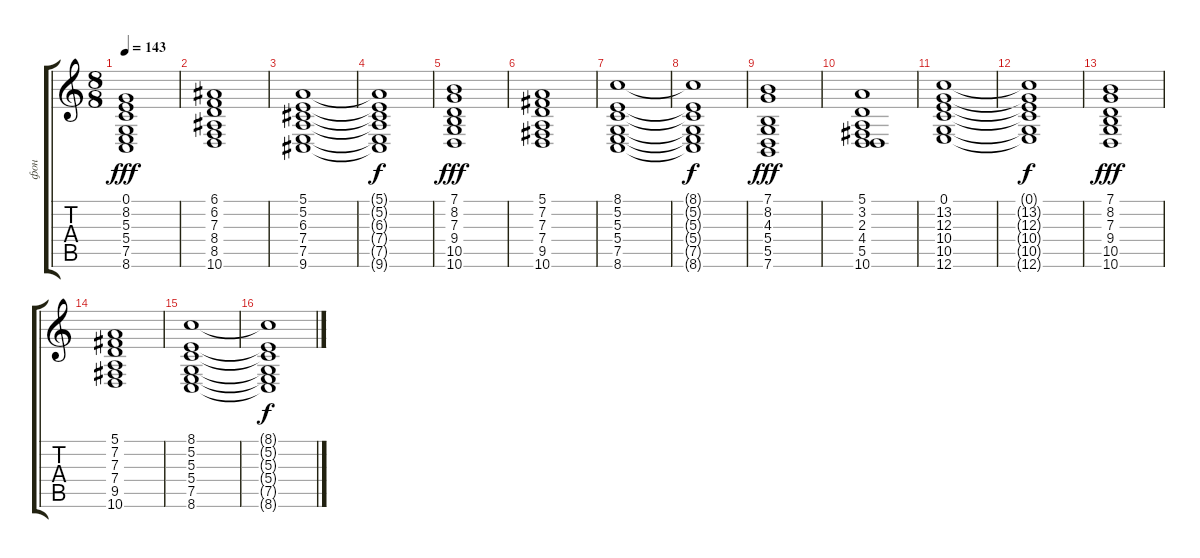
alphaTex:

\track ("фон" "фон") {instrument synthstrings1}
\staff {score tabs}
\tuning (E4 B3 G3 D3 A2 E2) {hide}
\ts (8 8)
\tempo 143
\clef g2
\ks c
(0.1 8.2 5.3 5.4 7.5 8.6).1{dy fff} |
(6.1 6.2 7.3 8.4 8.5 10.6).1 |
(5.1 5.2 6.3 7.4 7.5 9.6).1 |
(5.1{t} 5.2{t} 6.3{t} 7.4{t} 7.5{t} 9.6{t}).1{dy f} |
(7.1 8.2 7.3 9.4 10.5 10.6).1{dy fff} |
(5.1 7.2 7.3 7.4 9.5 10.6).1 |
(8.1 5.2 5.3 5.4 7.5 8.6).1 |
(8.1{t} 5.2{t} 5.3{t} 5.4{t} 7.5{t} 8.6{t}).1{dy f} |
(7.1 8.2 4.3 5.4 5.5 7.6).1{dy fff} |
(5.1 3.2 2.3 4.4 5.5 10.6).1 |
(0.1 13.2 12.3 10.4 10.5 12.6).1 |
(0.1{t} 13.2{t} 12.3{t} 10.4{t} 10.5{t} 12.6{t}).1{dy f} |
(7.1 8.2 7.3 9.4 10.5 10.6).1{dy fff} |
(5.1 7.2 7.3 7.4 9.5 10.6).1 |
(8.1 5.2 5.3 5.4 7.5 8.6).1 |
(8.1{t} 5.2{t} 5.3{t} 5.4{t} 7.5{t} 8.6{t}).1{dy f}
